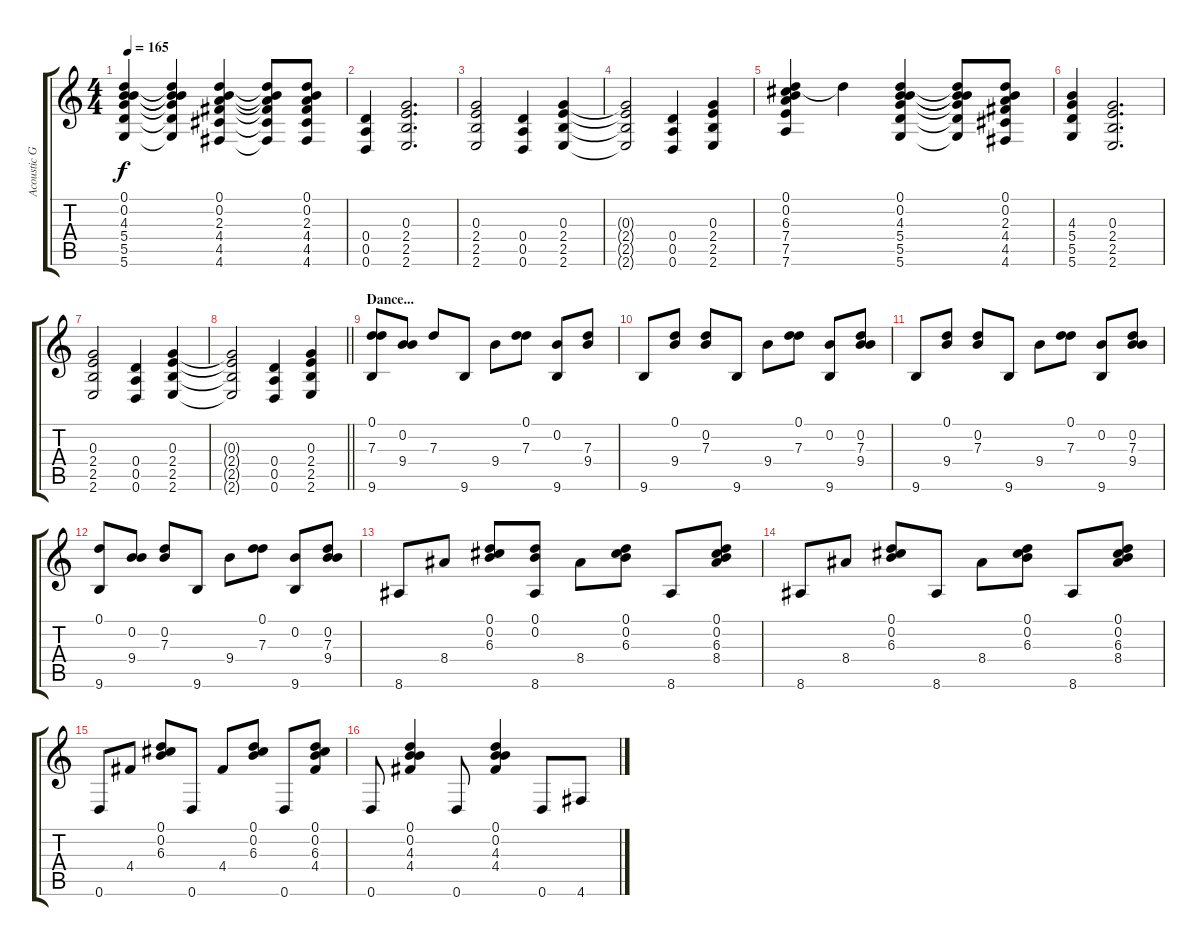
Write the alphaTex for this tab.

\track ("Acoustic Guitar" "Acoustic G") {instrument acousticguitarsteel}
\staff {score tabs}
\tuning (D4 B3 G3 D3 A2 D2) {hide}
\ts (4 4)
\tempo 165
\clef g2
\ks c
(0.1 0.2 4.3 5.4 5.5 5.6).4{dy f} (0.1{t} 0.2{t} 4.3{t} 5.4{t} 5.5{t} 5.6{t}).4 (0.1 0.2 2.3 4.4 4.5 4.6).4 (0.1{t} 0.2{t} 2.3{t} 4.4{t} 4.5{t} 4.6{t}).8 (0.1 0.2 2.3 4.4 4.5 4.6).8 |
(0.4 0.5 0.6).4 (0.3 2.4 2.5 2.6).2{d} |
(0.3 2.4 2.5 2.6).2 (0.4 0.5 0.6).4 (0.3 2.4 2.5 2.6).4 |
(0.3{t} 2.4{t} 2.5{t} 2.6{t}).2 (0.4 0.5 0.6).4 (0.3 2.4 2.5 2.6).4 |
(0.1 0.2 6.3 7.4 7.5 7.6).4 0.1{t}.4 (0.1 0.2 4.3 5.4 5.5 5.6).4 (0.1{t} 0.2{t} 4.3{t} 5.4{t} 5.5{t} 5.6{t}).8 (0.1 0.2 2.3 4.4 4.5 4.6).8 |
(4.3 5.4 5.5 5.6).4 (0.3 2.4 2.5 2.6).2{d} |
(0.3 2.4 2.5 2.6).2 (0.4 0.5 0.6).4 (0.3 2.4 2.5 2.6).4 |
\barLineRight lightlight
(0.3{t} 2.4{t} 2.5{t} 2.6{t}).2 (0.4 0.5 0.6).4 (0.3 2.4 2.5 2.6).4 |
\section ("" "Dance...")
(0.1 7.3 9.6).8 (0.2 9.4).8 7.3.8 9.6.8 9.4.8 (0.1 7.3).8 (0.2 9.6).8 (7.3 9.4).8 |
9.6.8 (0.1 9.4).8 (0.2 7.3).8 9.6.8 9.4.8 (0.1 7.3).8 (0.2 9.6).8 (0.2 7.3 9.4).8 |
9.6.8 (0.1 9.4).8 (0.2 7.3).8 9.6.8 9.4.8 (0.1 7.3).8 (0.2 9.6).8 (0.2 7.3 9.4).8 |
(0.1 9.6).8 (0.2 9.4).8 (0.2 7.3).8 9.6.8 9.4.8 (0.1 7.3).8 (0.2 9.6).8 (0.2 7.3 9.4).8 |
8.6.8 8.4.8 (0.1 0.2 6.3).8 (0.1 0.2 8.6).8 8.4.8 (0.1 0.2 6.3).8 8.6.8 (0.1 0.2 6.3 8.4).8 |
8.6.8 8.4.8 (0.1 0.2 6.3).8 8.6.8 8.4.8 (0.1 0.2 6.3).8 8.6.8 (0.1 0.2 6.3 8.4).8 |
0.6.8 4.4.8 (0.1 0.2 6.3).8 0.6.8 4.4.8 (0.1 0.2 6.3).8 0.6.8 (0.1 0.2 6.3 4.4).8 |
0.6.8 (0.1 0.2 4.3 4.4).4 0.6.8 (0.1 0.2 4.3 4.4).4 0.6.8 4.6.8
